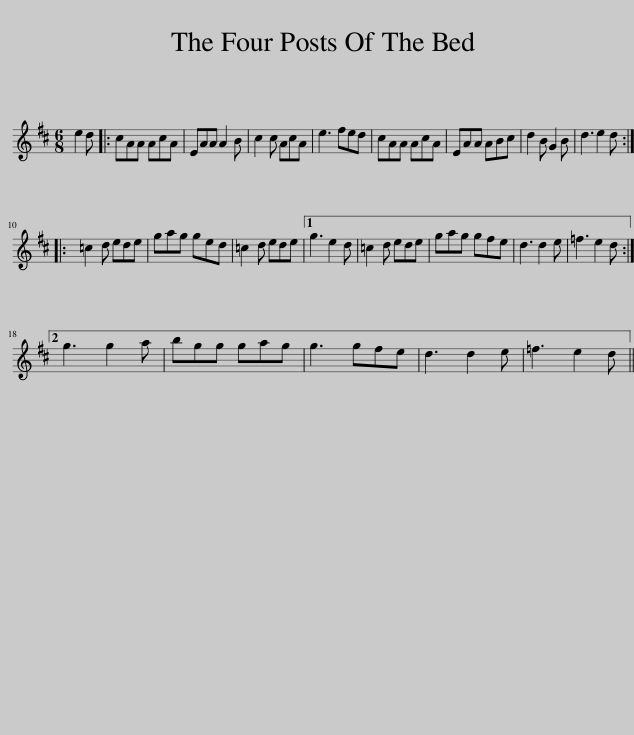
X:1
L:1/8
M:6/8
I:linebreak $
K:D
V:1 treble
V:1
 e2 d |: cAA AcA | EAA A2 B | c2 c AcA | e3 fed | %5
 cAA AcA | EAA ABc | d2 B G2 B | d3 e2 d ::$ =c2 d ede | %10
 gag ged | =c2 d ede |1 g3 e2 d | =c2 d ede | gag gfe | %15
 d3 d2 e | =f3 e2 d :|2$ g3 g2 a | bgg gag | g3 gfe | %20
 d3 d2 e | =f3 e2 d || %22
